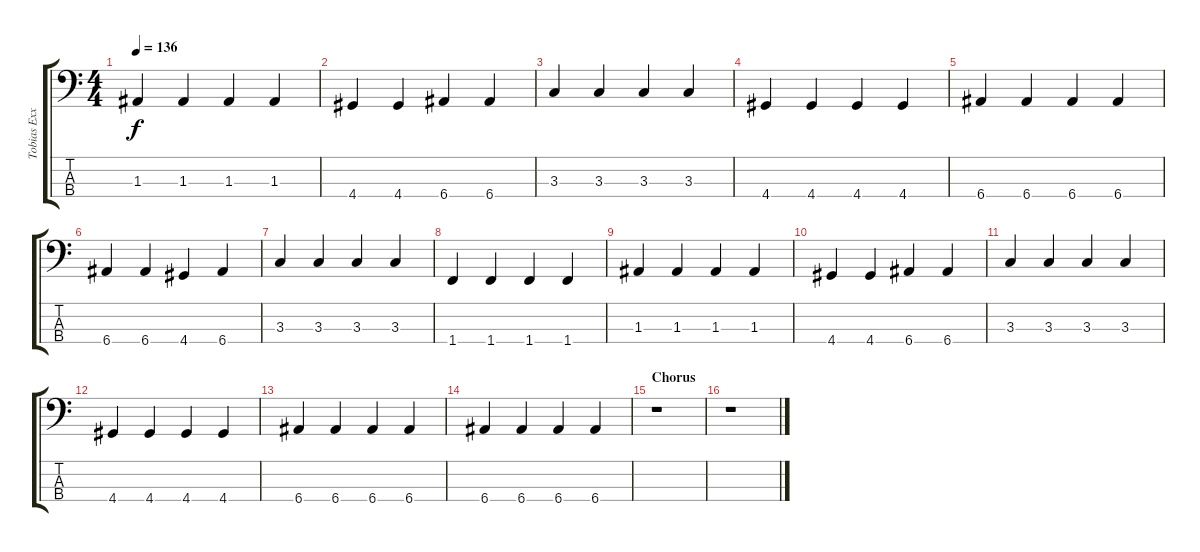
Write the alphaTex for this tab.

\track ("Tobias Exxel" "Tobias Exx") {instrument electricbasspick}
\staff {score tabs}
\tuning (G2 D2 A1 E1) {hide}
\ts (4 4)
\tempo 136
\clef f4
\ks c
1.3.4{dy f} 1.3.4 1.3.4 1.3.4 |
4.4.4 4.4.4 6.4.4 6.4.4 |
3.3.4 3.3.4 3.3.4 3.3.4 |
4.4.4 4.4.4 4.4.4 4.4.4 |
6.4.4 6.4.4 6.4.4 6.4.4 |
6.4.4 6.4.4 4.4.4 6.4.4 |
3.3.4 3.3.4 3.3.4 3.3.4 |
1.4.4 1.4.4 1.4.4 1.4.4 |
1.3.4 1.3.4 1.3.4 1.3.4 |
4.4.4 4.4.4 6.4.4 6.4.4 |
3.3.4 3.3.4 3.3.4 3.3.4 |
4.4.4 4.4.4 4.4.4 4.4.4 |
6.4.4 6.4.4 6.4.4 6.4.4 |
6.4.4 6.4.4 6.4.4 6.4.4 |
\section ("" "Chorus")
r.1 |
r.1
